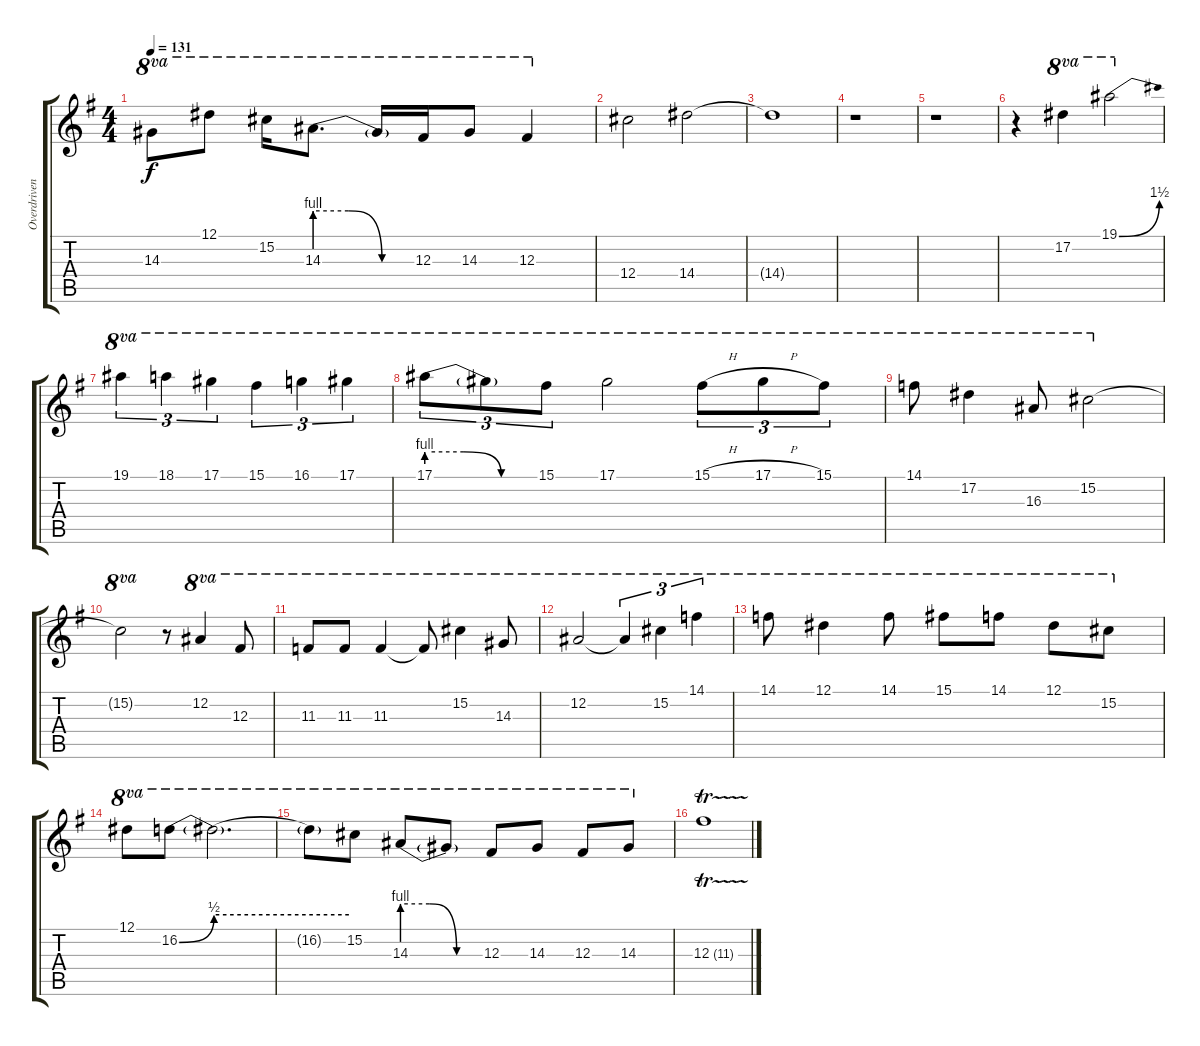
\track ("Overdriven" "Overdriven") {instrument overdrivenguitar}
\staff {score tabs}
\tuning (Eb4 Bb3 Gb3 Db3 Ab2 Eb2) {hide}
\ts (4 4)
\tempo 131
\clef g2
\ks g
14.3{t}.8{ot 8va dy f} 12.1.8{ot 8va} 15.2.16{ot 8va} 14.3{be (custom 0 4 20 4 40 0 60 0)}.8{d ot 8va} 14.3{t}.16{ot 8va} 12.3.16{ot 8va} 14.3.8{ot 8va} 12.3.4{ot 8va} |
12.4.2 14.4.2 |
14.4{t}.1 |
r.1 |
r.1 |
r.4 17.2.4{ot 8va} 19.1{be (bend 0 0 60 6)}.2{ot 8va} |
19.1.4{tu (3 2) ot 8va} 18.1.4{tu (3 2) ot 8va} 17.1.4{tu (3 2) ot 8va} 15.1.4{tu (3 2) ot 8va} 16.1.4{tu (3 2) ot 8va} 17.1.4{tu (3 2) ot 8va} |
17.1{be (custom 0 4 20 4 40 0 60 0)}.8{tu (3 2) ot 8va} 17.1{t}.8{tu (3 2) ot 8va} 15.1.8{tu (3 2) ot 8va} 17.1.2{ot 8va} 15.1{h}.8{tu (3 2) ot 8va} 17.1{h}.8{tu (3 2) ot 8va} 15.1.8{tu (3 2) ot 8va} |
14.1.8{ot 8va} 17.2.4{ot 8va} 16.3.8{ot 8va} 15.2.2{ot 8va} |
15.2{t}.2{ot 8va} r.8 12.2.4{ot 8va} 12.3.8{ot 8va} |
11.3.8{ot 8va} 11.3.8{ot 8va} 11.3.4{ot 8va} 11.3{t}.8{ot 8va} 15.2.4{ot 8va} 14.3.8{ot 8va} |
12.2.2{ot 8va} 12.2{t}.4{tu (3 2) ot 8va} 15.2.4{tu (3 2) ot 8va} 14.1.4{tu (3 2) ot 8va} |
14.1.8{ot 8va} 12.1.4{ot 8va} 14.1.8{ot 8va} 15.1.8{ot 8va} 14.1.8{ot 8va} 12.1.8{ot 8va} 15.2.8{ot 8va} |
12.1.8{ot 8va} 16.2{be (bend 0 0 60 2)}.8{ot 8va} 16.2{be (hold 0 2 60 2) t}.2{d ot 8va} |
16.2{t}.8{ot 8va} 15.2.8{ot 8va} 14.3{be (custom 0 4 20 4 40 0 60 0)}.8{ot 8va} 14.3{t}.8{ot 8va} 12.3.8{ot 8va} 14.3.8{ot 8va} 12.3.8{ot 8va} 14.3.8{ot 8va} |
12.3{tr (11 32)}.1
